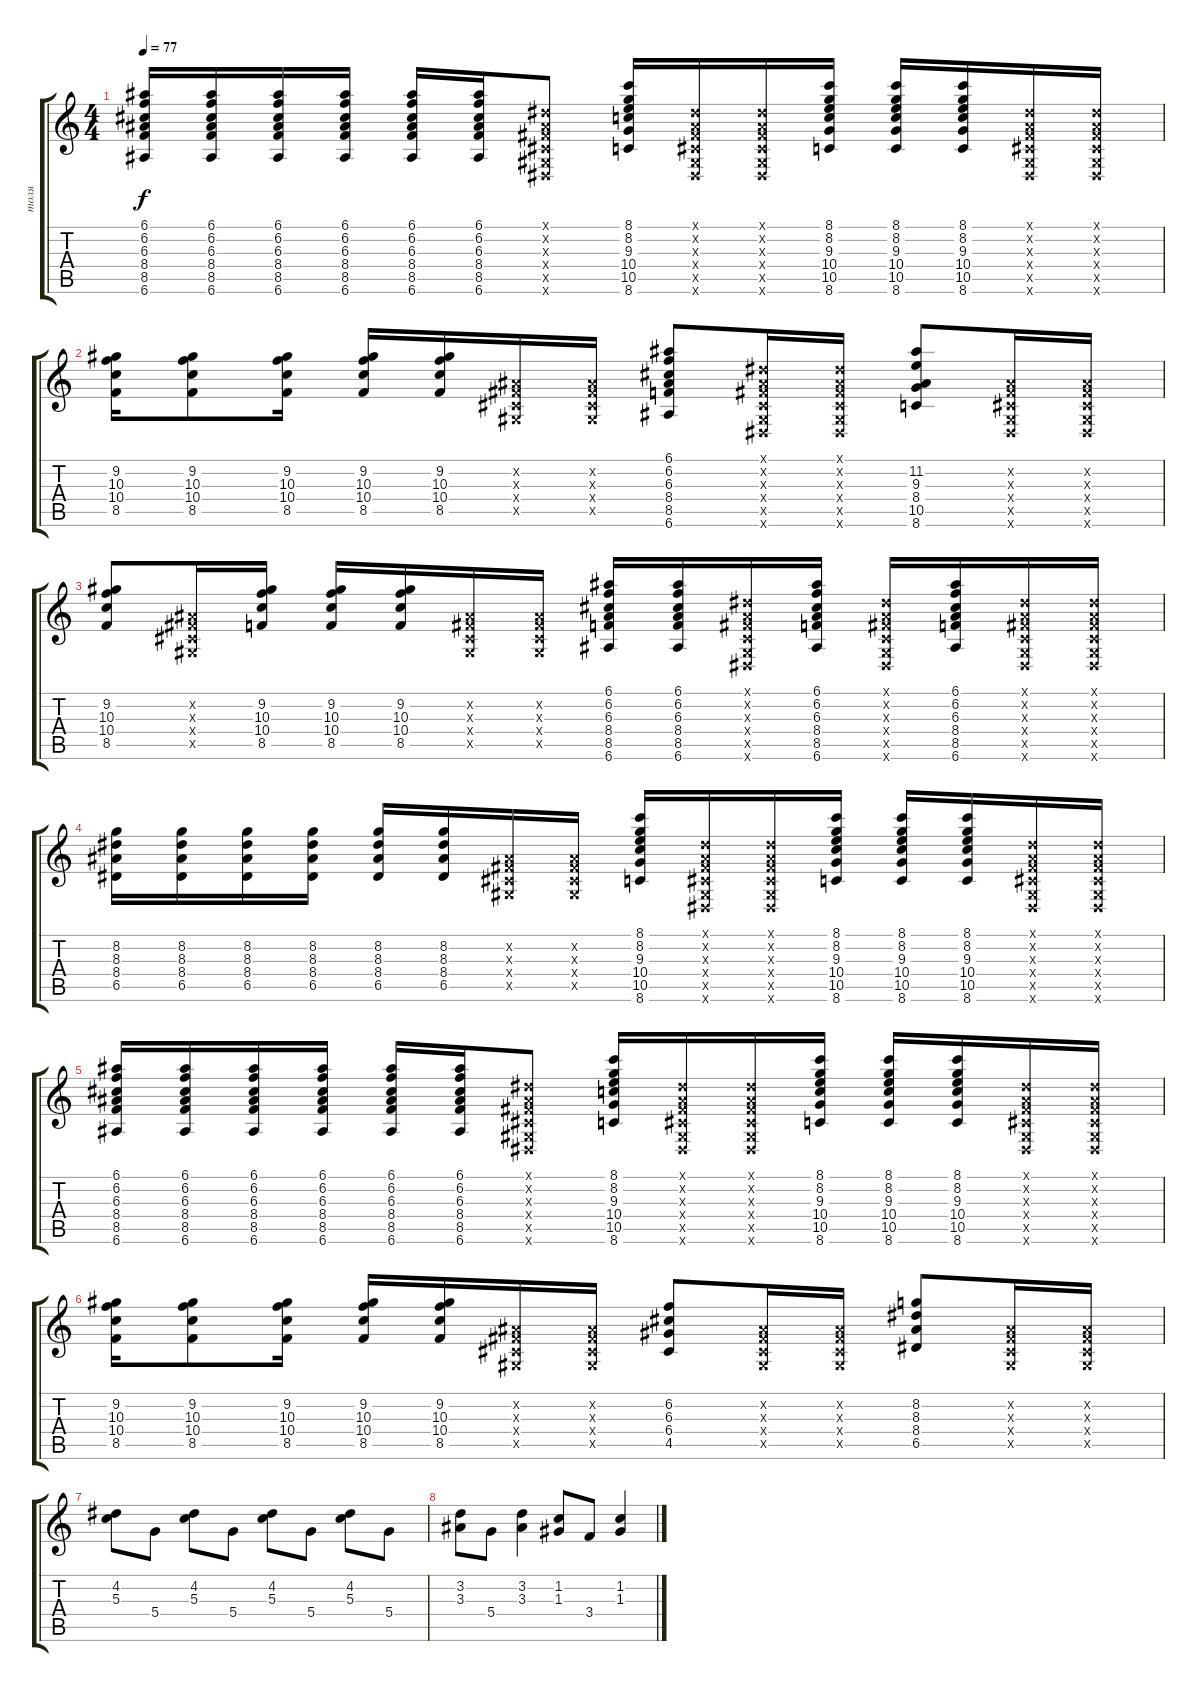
\track ("толя" "толя") {instrument acousticguitarsteel}
\staff {score tabs}
\tuning (E4 B3 G3 D3 A2 E2) {hide}
\ts (4 4)
\tempo 77
\clef g2
\ks c
(6.1 6.2 6.3 8.4 8.5 6.6).16{dy f} (6.1 6.2 6.3 8.4 8.5 6.6).16 (6.1 6.2 6.3 8.4 8.5 6.6).16 (6.1 6.2 6.3 8.4 8.5 6.6).16 (6.1 6.2 6.3 8.4 8.5 6.6).16 (6.1 6.2 6.3 8.4 8.5 6.6).16 (-1.1{x} -1.2{x} -1.3{x} -1.4{x} -1.5{x} -1.6{x}).8 (8.1 8.2 9.3 10.4 10.5 8.6).16 (-1.1{x} -1.2{x} -1.3{x} -1.4{x} -1.5{x} -1.6{x}).16 (-1.1{x} -1.2{x} -1.3{x} -1.4{x} -1.5{x} -1.6{x}).16 (8.1 8.2 9.3 10.4 10.5 8.6).16 (8.1 8.2 9.3 10.4 10.5 8.6).16 (8.1 8.2 9.3 10.4 10.5 8.6).16 (-1.1{x} -1.2{x} -1.3{x} -1.4{x} -1.5{x} -1.6{x}).16 (-1.1{x} -1.2{x} -1.3{x} -1.4{x} -1.5{x} -1.6{x}).16 |
(9.2 10.3 10.4 8.5).16 (9.2 10.3 10.4 8.5).8 (9.2 10.3 10.4 8.5).16 (9.2 10.3 10.4 8.5).16 (9.2 10.3 10.4 8.5).16 (-1.2{x} -1.3{x} -1.4{x} -1.5{x}).16 (-1.2{x} -1.3{x} -1.4{x} -1.5{x}).16 (6.1 6.2 6.3 8.4 8.5 6.6).8 (-1.1{x} -1.2{x} -1.3{x} -1.4{x} -1.5{x} -1.6{x}).16 (-1.1{x} -1.2{x} -1.3{x} -1.4{x} -1.5{x} -1.6{x}).16 (11.2 9.3 8.4 10.5 8.6).8 (-1.2{x} -1.3{x} -1.4{x} -1.5{x} -1.6{x}).16 (-1.2{x} -1.3{x} -1.4{x} -1.5{x} -1.6{x}).16 |
(9.2 10.3 10.4 8.5).8 (-1.2{x} -1.3{x} -1.4{x} -1.5{x}).16 (9.2 10.3 10.4 8.5).16 (9.2 10.3 10.4 8.5).16 (9.2 10.3 10.4 8.5).16 (-1.2{x} -1.3{x} -1.4{x} -1.5{x}).16 (-1.2{x} -1.3{x} -1.4{x} -1.5{x}).16 (6.1 6.2 6.3 8.4 8.5 6.6).16 (6.1 6.2 6.3 8.4 8.5 6.6).16 (-1.1{x} -1.2{x} -1.3{x} -1.4{x} -1.5{x} -1.6{x}).16 (6.1 6.2 6.3 8.4 8.5 6.6).16 (-1.1{x} -1.2{x} -1.3{x} -1.4{x} -1.5{x} -1.6{x}).16 (6.1 6.2 6.3 8.4 8.5 6.6).16 (-1.1{x} -1.2{x} -1.3{x} -1.4{x} -1.5{x} -1.6{x}).16 (-1.1{x} -1.2{x} -1.3{x} -1.4{x} -1.5{x} -1.6{x}).16 |
(8.2 8.3 8.4 6.5).16 (8.2 8.3 8.4 6.5).16 (8.2 8.3 8.4 6.5).16 (8.2 8.3 8.4 6.5).16 (8.2 8.3 8.4 6.5).16 (8.2 8.3 8.4 6.5).16 (-1.2{x} -1.3{x} -1.4{x} -1.5{x}).16 (-1.2{x} -1.3{x} -1.4{x} -1.5{x}).16 (8.1 8.2 9.3 10.4 10.5 8.6).16 (-1.1{x} -1.2{x} -1.3{x} -1.4{x} -1.5{x} -1.6{x}).16 (-1.1{x} -1.2{x} -1.3{x} -1.4{x} -1.5{x} -1.6{x}).16 (8.1 8.2 9.3 10.4 10.5 8.6).16 (8.1 8.2 9.3 10.4 10.5 8.6).16 (8.1 8.2 9.3 10.4 10.5 8.6).16 (-1.1{x} -1.2{x} -1.3{x} -1.4{x} -1.5{x} -1.6{x}).16 (-1.1{x} -1.2{x} -1.3{x} -1.4{x} -1.5{x} -1.6{x}).16 |
(6.1 6.2 6.3 8.4 8.5 6.6).16 (6.1 6.2 6.3 8.4 8.5 6.6).16 (6.1 6.2 6.3 8.4 8.5 6.6).16 (6.1 6.2 6.3 8.4 8.5 6.6).16 (6.1 6.2 6.3 8.4 8.5 6.6).16 (6.1 6.2 6.3 8.4 8.5 6.6).16 (-1.1{x} -1.2{x} -1.3{x} -1.4{x} -1.5{x} -1.6{x}).8 (8.1 8.2 9.3 10.4 10.5 8.6).16 (-1.1{x} -1.2{x} -1.3{x} -1.4{x} -1.5{x} -1.6{x}).16 (-1.1{x} -1.2{x} -1.3{x} -1.4{x} -1.5{x} -1.6{x}).16 (8.1 8.2 9.3 10.4 10.5 8.6).16 (8.1 8.2 9.3 10.4 10.5 8.6).16 (8.1 8.2 9.3 10.4 10.5 8.6).16 (-1.1{x} -1.2{x} -1.3{x} -1.4{x} -1.5{x} -1.6{x}).16 (-1.1{x} -1.2{x} -1.3{x} -1.4{x} -1.5{x} -1.6{x}).16 |
(9.2 10.3 10.4 8.5).16 (9.2 10.3 10.4 8.5).8 (9.2 10.3 10.4 8.5).16 (9.2 10.3 10.4 8.5).16 (9.2 10.3 10.4 8.5).16 (-1.2{x} -1.3{x} -1.4{x} -1.5{x}).16 (-1.2{x} -1.3{x} -1.4{x} -1.5{x}).16 (6.2 6.3 6.4 4.5).8 (-1.2{x} -1.3{x} -1.4{x} -1.5{x}).16 (-1.2{x} -1.3{x} -1.4{x} -1.5{x}).16 (8.2 8.3 8.4 6.5).8 (-1.2{x} -1.3{x} -1.4{x} -1.5{x}).16 (-1.2{x} -1.3{x} -1.4{x} -1.5{x}).16 |
(4.2 5.3).8 5.4.8 (4.2 5.3).8 5.4.8 (4.2 5.3).8 5.4.8 (4.2 5.3).8 5.4.8 |
(3.2 3.3).8 5.4.8 (3.2 3.3).4 (1.2 1.3).8 3.4.8 (1.2 1.3).4
